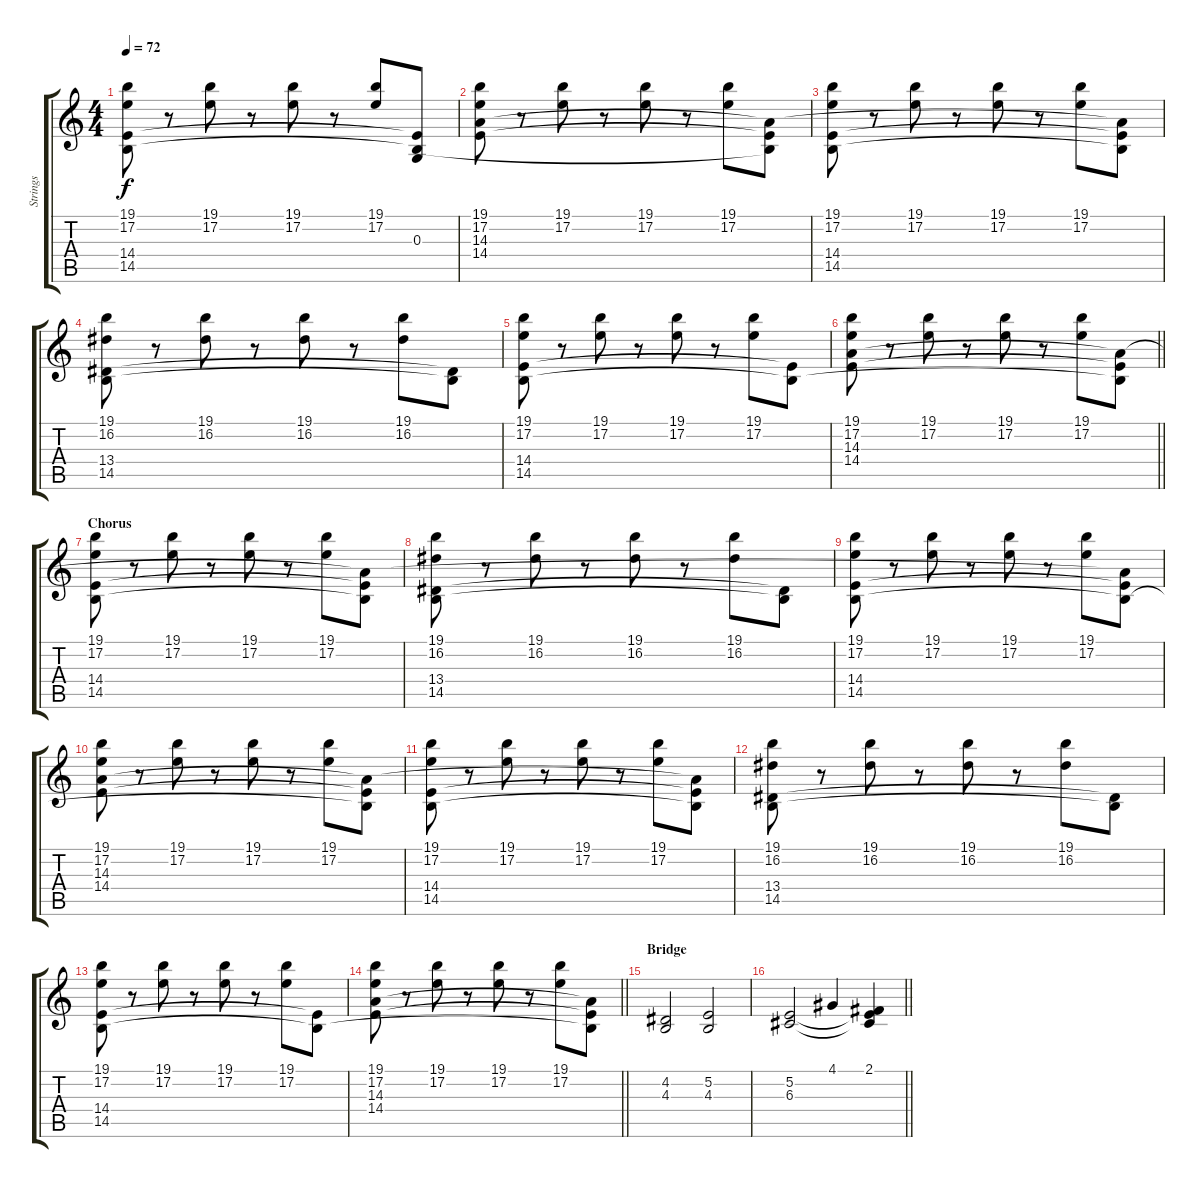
\track ("Strings" "Strings") {instrument stringensemble1}
\staff {score tabs}
\tuning (E4 B3 G3 D3 A2 E2) {hide}
\ts (4 4)
\tempo 72
\clef g2
\ks c
(19.1 17.2 14.4 14.5).8{dy f} r.8 (19.1 17.2).8 r.8 (19.1 17.2).8 r.8 (19.1 17.2).8 (0.3{t} 14.4{t} 14.5{t}).8 |
(19.1 17.2 14.3 14.4).8 r.8 (19.1 17.2).8 r.8 (19.1 17.2).8 r.8 (19.1 17.2).8 (14.3{t} 14.4{t} 14.5{t}).8 |
(19.1 17.2 14.4 14.5).8 r.8 (19.1 17.2).8 r.8 (19.1 17.2).8 r.8 (19.1 17.2).8 (14.3{t} 14.4{t} 14.5{t}).8 |
(19.1 16.2 13.4 14.5).8 r.8 (19.1 16.2).8 r.8 (19.1 16.2).8 r.8 (19.1 16.2).8 (13.4{t} 14.5{t}).8 |
(19.1 17.2 14.4 14.5).8 r.8 (19.1 17.2).8 r.8 (19.1 17.2).8 r.8 (19.1 17.2).8 (14.4{t} 14.5{t}).8 |
\barLineRight lightlight
(19.1 17.2 14.3 14.4).8 r.8 (19.1 17.2).8 r.8 (19.1 17.2).8 r.8 (19.1 17.2).8 (14.3{t} 14.4{t} 14.5{t}).8 |
\section ("" "Chorus")
(19.1 17.2 14.4 14.5).8 r.8 (19.1 17.2).8 r.8 (19.1 17.2).8 r.8 (19.1 17.2).8 (14.3{t} 14.4{t} 14.5{t}).8 |
(19.1 16.2 13.4 14.5).8 r.8 (19.1 16.2).8 r.8 (19.1 16.2).8 r.8 (19.1 16.2).8 (13.4{t} 14.5{t}).8 |
(19.1 17.2 14.4 14.5).8 r.8 (19.1 17.2).8 r.8 (19.1 17.2).8 r.8 (19.1 17.2).8 (14.3{t} 14.4{t} 14.5{t}).8 |
(19.1 17.2 14.3 14.4).8 r.8 (19.1 17.2).8 r.8 (19.1 17.2).8 r.8 (19.1 17.2).8 (14.3{t} 14.4{t} 14.5{t}).8 |
(19.1 17.2 14.4 14.5).8 r.8 (19.1 17.2).8 r.8 (19.1 17.2).8 r.8 (19.1 17.2).8 (14.3{t} 14.4{t} 14.5{t}).8 |
(19.1 16.2 13.4 14.5).8 r.8 (19.1 16.2).8 r.8 (19.1 16.2).8 r.8 (19.1 16.2).8 (13.4{t} 14.5{t}).8 |
(19.1 17.2 14.4 14.5).8 r.8 (19.1 17.2).8 r.8 (19.1 17.2).8 r.8 (19.1 17.2).8 (14.4{t} 14.5{t}).8 |
\barLineRight lightlight
(19.1 17.2 14.3 14.4).8 r.8 (19.1 17.2).8 r.8 (19.1 17.2).8 r.8 (19.1 17.2).8 (14.3{t} 14.4{t} 14.5{t}).8 |
\section ("" "Bridge")
(4.2 4.3).2 (5.2 4.3).2 |
\barLineRight lightlight
(5.2 6.3).2 4.1.4 (2.1 5.2{t} 6.3{t}).4
